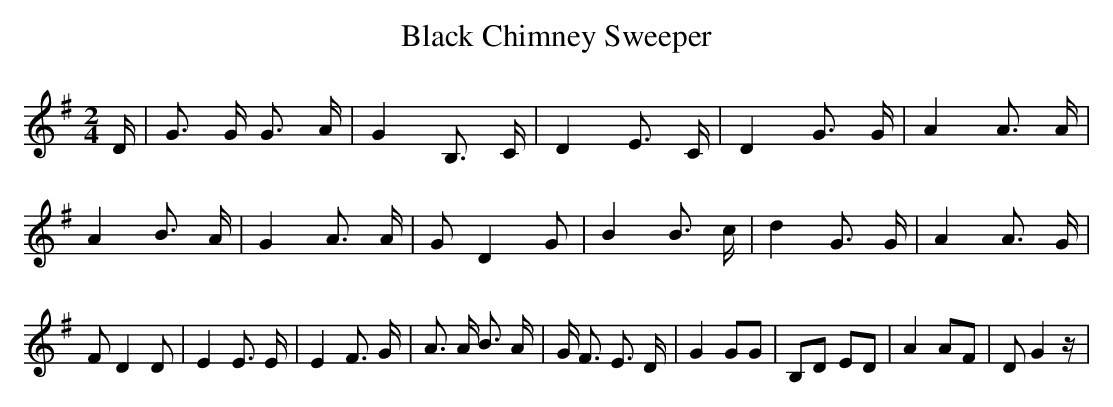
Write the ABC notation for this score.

X:1
T:Black Chimney Sweeper
M:2/4
L:1/8
K:G
 D/2| G3/2 G/2 G3/2 A/2| G2 B,3/2 C/2| D2 E3/2 C/2| D2 G3/2 G/2| A2 A3/2 A/2|\
 A2 B3/2 A/2| G2 A3/2 A/2| G D2 G| B2 B3/2 c/2| d2 G3/2 G/2| A2 A3/2 G/2|\
 F D2 D| E2 E3/2 E/2| E2 F3/2 G/2| A3/2 A/2 B3/2 A/2| G/2 F3/2 E3/2 D/2|\
 G2 GG| B,D ED| A2 AF| D G2 z/2|
